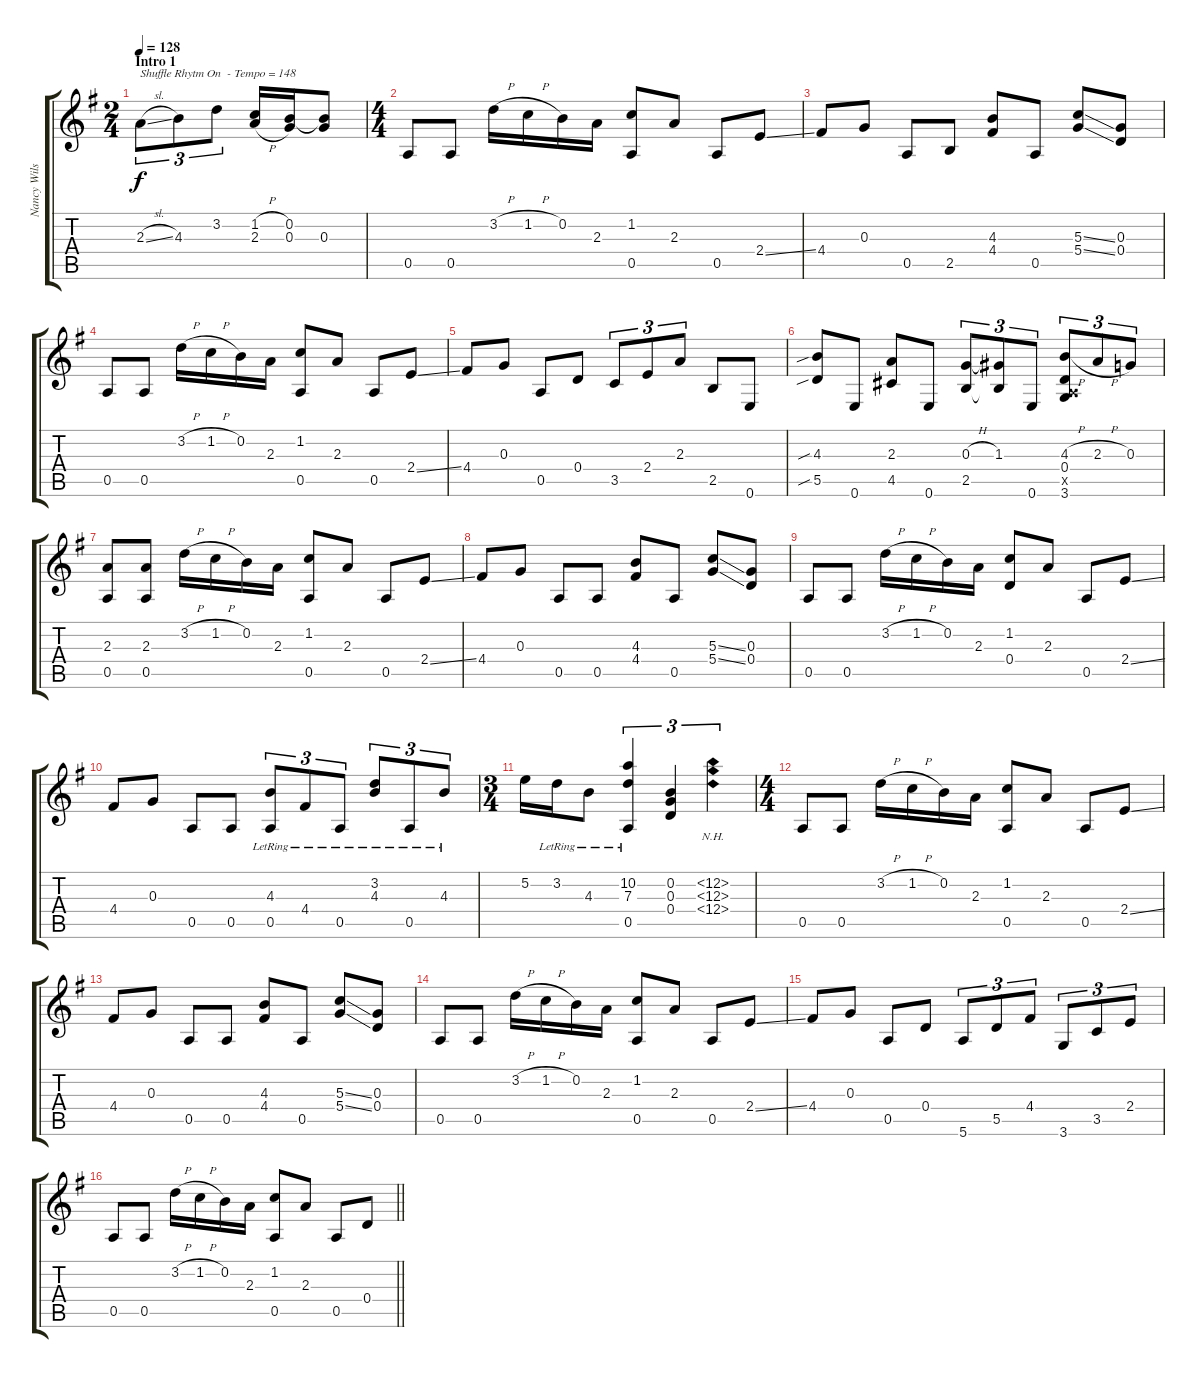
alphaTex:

\track ("Nancy Wilson" "Nancy Wils") {instrument acousticguitarsteel}
\staff {score tabs}
\tuning (E4 B3 G3 D3 A2 E2) {hide}
\ts (2 4)
\section ("" "Intro 1")
\tempo 128
\tempo 148
\tempo 128
\clef g2
\ks g
2.3{sl}.8{tu (3 2) txt "Shuffle Rhytm On  - Tempo = 148" dy f instrument acousticguitarsteel} 4.3.8{tu (3 2)} 3.2.8{tu (3 2)} (1.2{h} 2.3{h}).16 (0.2 0.3).16 (0.2{t} 0.3).8 |
\ts (4 4)
0.5.8 0.5.8 3.2{h}.16 1.2{h}.16 0.2.16 2.3.16 (1.2 0.5).8 2.3.8 0.5.8 2.4{ss}.8 |
4.4.8 0.3.8 0.5.8 2.5.8 (4.3 4.4).8 0.5.8 (5.3{ss} 5.4{ss}).8 (0.3 0.4).8 |
0.5.8 0.5.8 3.2{h}.16 1.2{h}.16 0.2.16 2.3.16 (1.2 0.5).8 2.3.8 0.5.8 2.4{ss}.8 |
4.4.8 0.3.8 0.5.8 0.4.8 3.5.8{tu (3 2)} 2.4.8{tu (3 2)} 2.3.8{tu (3 2)} 2.5.8 0.6.8 |
(4.3{sib} 5.5{sib}).8 0.6.8 (2.3 4.5).8 0.6.8 (0.3{h} 2.5).8{tu (3 2)} (1.3 2.5{t}).8{tu (3 2)} 0.6.8{tu (3 2)} (4.3{h} 0.4 0.5{x} 3.6).8{tu (3 2)} 2.3{h}.8{tu (3 2)} 0.3.8{tu (3 2)} |
(2.3 0.5).8 (2.3 0.5).8 3.2{h}.16 1.2{h}.16 0.2.16 2.3.16 (1.2 0.5).8 2.3.8 0.5.8 2.4{ss}.8 |
4.4.8 0.3.8 0.5.8 0.5.8 (4.3 4.4).8 0.5.8 (5.3{ss} 5.4{ss}).8 (0.3 0.4).8 |
0.5.8 0.5.8 3.2{h}.16 1.2{h}.16 0.2.16 2.3.16 (1.2 0.4).8 2.3.8 0.5.8 2.4{ss}.8 |
4.4.8 0.3.8 0.5.8 0.5.8 (4.3{lr} 0.5{lr}).8{tu (3 2)} 4.4{lr}.8{tu (3 2)} 0.5{lr}.8{tu (3 2)} (3.2{lr} 4.3{lr}).8{tu (3 2)} 0.5{lr}.8{tu (3 2)} 4.3{lr}.8{tu (3 2)} |
\ts (3 4)
5.2.16 3.2{lr}.16 4.3{lr}.8 (10.2 7.3 0.5{lr}).4{tu (3 2)} (0.2 0.3 0.4).4{tu (3 2)} (12.2{nh} 12.3{nh} 12.4{nh}).4{tu (3 2)} |
\ts (4 4)
0.5.8 0.5.8 3.2{h}.16 1.2{h}.16 0.2.16 2.3.16 (1.2 0.5).8 2.3.8 0.5.8 2.4{ss}.8 |
4.4.8 0.3.8 0.5.8 0.5.8 (4.3 4.4).8 0.5.8 (5.3{ss} 5.4{ss}).8 (0.3 0.4).8 |
0.5.8 0.5.8 3.2{h}.16 1.2{h}.16 0.2.16 2.3.16 (1.2 0.5).8 2.3.8 0.5.8 2.4{ss}.8 |
4.4.8 0.3.8 0.5.8 0.4.8 5.6.8{tu (3 2)} 5.5.8{tu (3 2)} 4.4.8{tu (3 2)} 3.6.8{tu (3 2)} 3.5.8{tu (3 2)} 2.4.8{tu (3 2)} |
\barLineRight lightlight
0.5.8 0.5.8 3.2{h}.16 1.2{h}.16 0.2.16 2.3.16 (1.2 0.5).8 2.3.8 0.5.8 0.4.8
